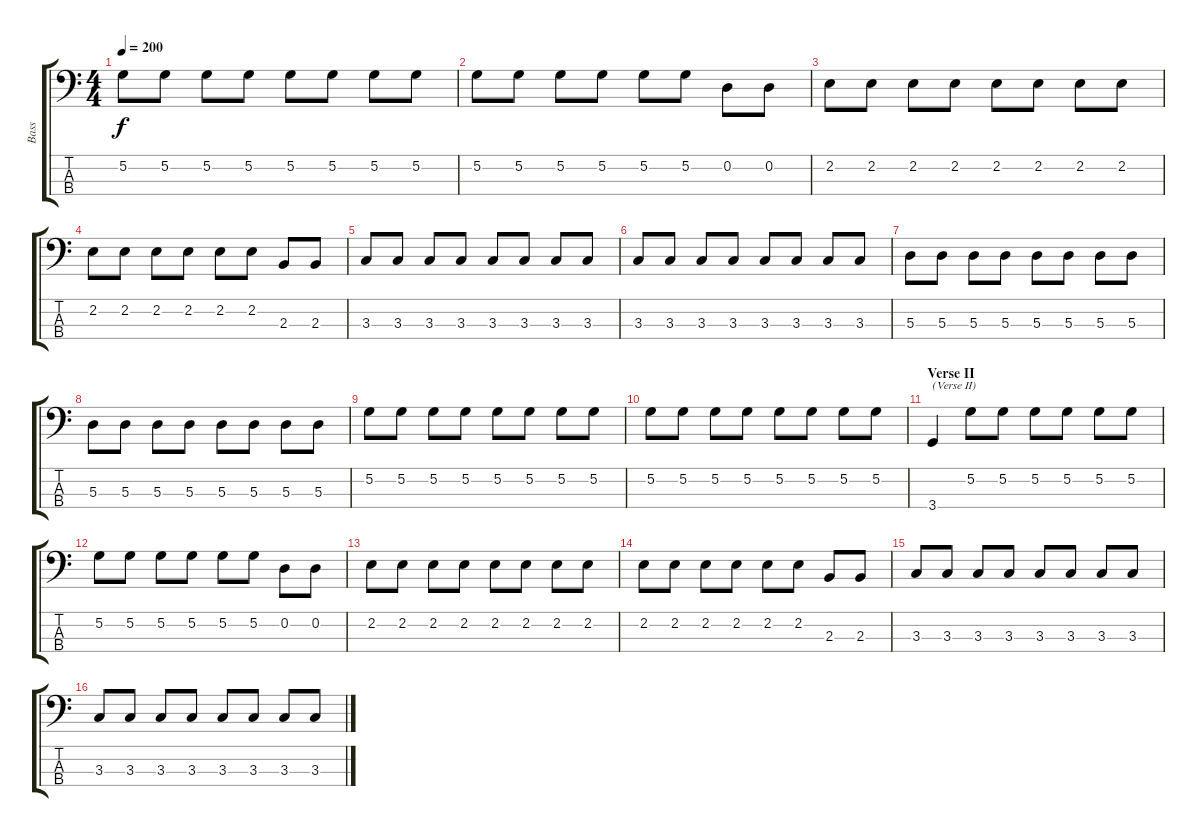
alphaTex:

\track ("Bass" "Bass") {instrument electricbasspick}
\staff {score tabs}
\tuning (G2 D2 A1 E1) {hide}
\ts (4 4)
\tempo 200
\clef f4
\ks c
5.2.8{dy f} 5.2.8 5.2.8 5.2.8 5.2.8 5.2.8 5.2.8 5.2.8 |
5.2.8 5.2.8 5.2.8 5.2.8 5.2.8 5.2.8 0.2.8 0.2.8 |
2.2.8 2.2.8 2.2.8 2.2.8 2.2.8 2.2.8 2.2.8 2.2.8 |
2.2.8 2.2.8 2.2.8 2.2.8 2.2.8 2.2.8 2.3.8 2.3.8 |
3.3.8 3.3.8 3.3.8 3.3.8 3.3.8 3.3.8 3.3.8 3.3.8 |
3.3.8 3.3.8 3.3.8 3.3.8 3.3.8 3.3.8 3.3.8 3.3.8 |
5.3.8 5.3.8 5.3.8 5.3.8 5.3.8 5.3.8 5.3.8 5.3.8 |
5.3.8 5.3.8 5.3.8 5.3.8 5.3.8 5.3.8 5.3.8 5.3.8 |
5.2.8 5.2.8 5.2.8 5.2.8 5.2.8 5.2.8 5.2.8 5.2.8 |
5.2.8 5.2.8 5.2.8 5.2.8 5.2.8 5.2.8 5.2.8 5.2.8 |
\section ("" "Verse II")
3.4.4{txt "(Verse II)"} 5.2.8 5.2.8 5.2.8 5.2.8 5.2.8 5.2.8 |
5.2.8 5.2.8 5.2.8 5.2.8 5.2.8 5.2.8 0.2.8 0.2.8 |
2.2.8 2.2.8 2.2.8 2.2.8 2.2.8 2.2.8 2.2.8 2.2.8 |
2.2.8 2.2.8 2.2.8 2.2.8 2.2.8 2.2.8 2.3.8 2.3.8 |
3.3.8 3.3.8 3.3.8 3.3.8 3.3.8 3.3.8 3.3.8 3.3.8 |
3.3.8 3.3.8 3.3.8 3.3.8 3.3.8 3.3.8 3.3.8 3.3.8
